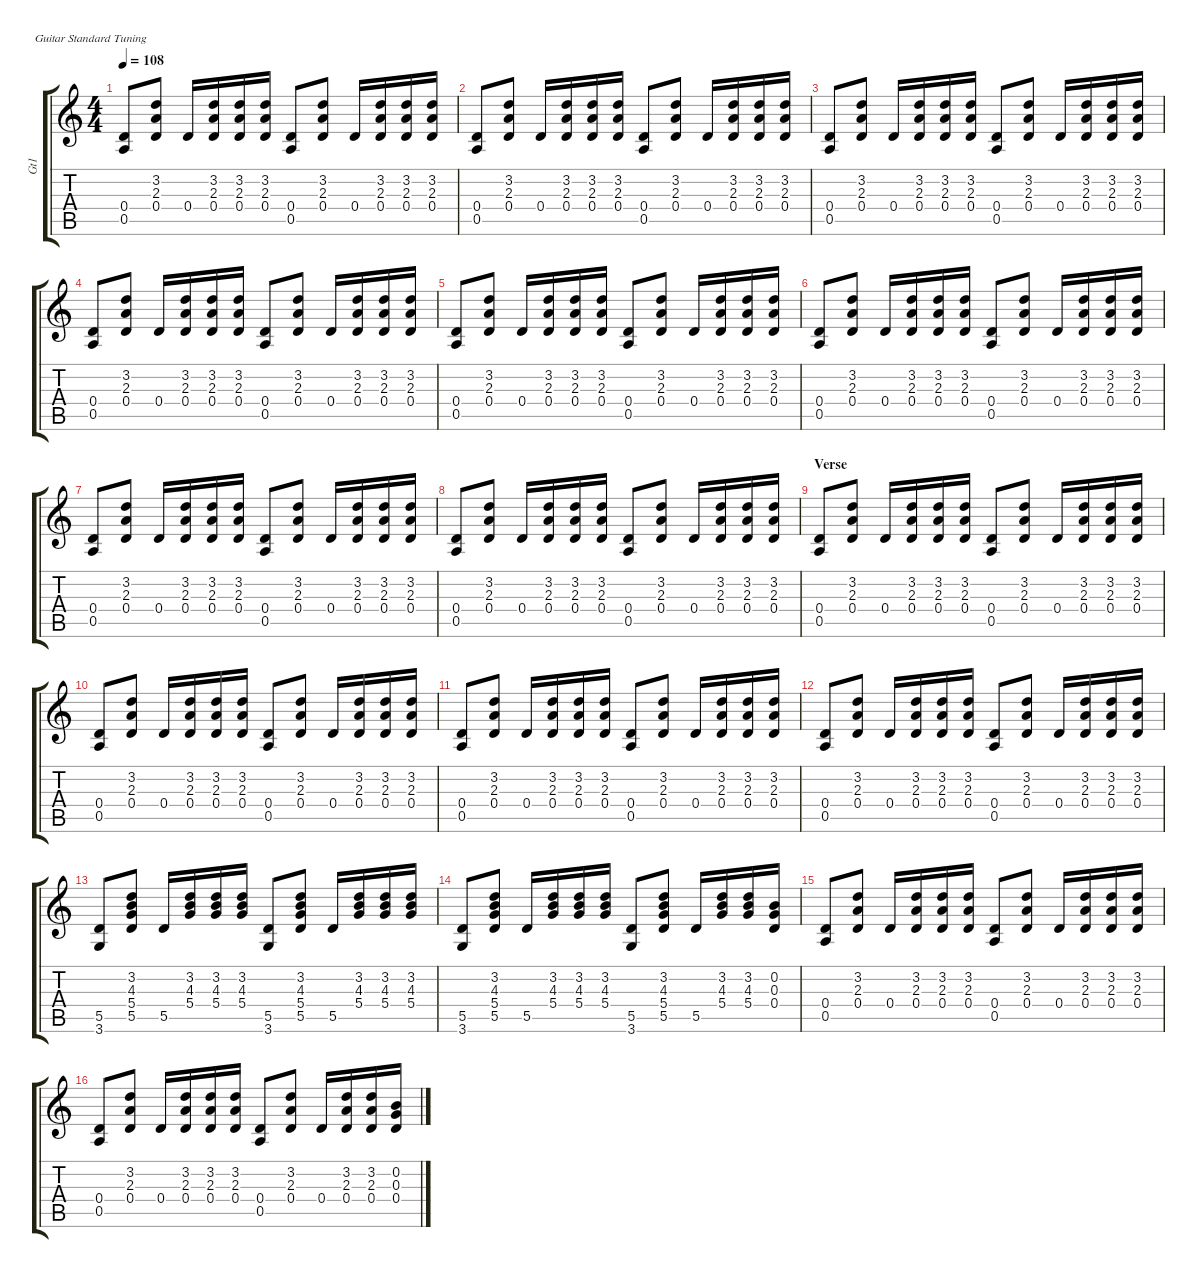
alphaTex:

\defaultSystemsLayout 4
\hideDynamics
\bracketExtendMode groupsimilarinstruments
\otherSystemsTrackNameOrientation horizontal
\chordDiagramsInScore
\track ("Acoustic rhythm" "Gt1") {instrument acousticguitarnylon}
\staff {score tabs}
\tuning (E4 B3 G3 D3 A2 E2)
\ts (4 4)
\tempo 108
\clef g2
\ks c
(0.5 0.4).8{dy mf instrument acousticguitarnylon} (0.4 2.3 3.2).8 0.4.16 (0.4 2.3 3.2).16 (0.4 2.3 3.2).16 (0.4 2.3 3.2).16 (0.4 0.5).8 (0.4 2.3 3.2).8 0.4.16 (0.4 2.3 3.2).16 (0.4 2.3 3.2).16 (0.4 2.3 3.2).16 |
(0.5 0.4).8 (0.4 2.3 3.2).8 0.4.16 (0.4 2.3 3.2).16 (0.4 2.3 3.2).16 (0.4 2.3 3.2).16 (0.4 0.5).8 (0.4 2.3 3.2).8 0.4.16 (0.4 2.3 3.2).16 (0.4 2.3 3.2).16 (0.4 2.3 3.2).16 |
(0.5 0.4).8 (0.4 2.3 3.2).8 0.4.16 (0.4 2.3 3.2).16 (0.4 2.3 3.2).16 (0.4 2.3 3.2).16 (0.4 0.5).8 (0.4 2.3 3.2).8 0.4.16 (0.4 2.3 3.2).16 (0.4 2.3 3.2).16 (0.4 2.3 3.2).16 |
(0.5 0.4).8 (0.4 2.3 3.2).8 0.4.16 (0.4 2.3 3.2).16 (0.4 2.3 3.2).16 (0.4 2.3 3.2).16 (0.4 0.5).8 (0.4 2.3 3.2).8 0.4.16 (0.4 2.3 3.2).16 (0.4 2.3 3.2).16 (0.4 2.3 3.2).16 |
(0.5 0.4).8 (0.4 2.3 3.2).8 0.4.16 (0.4 2.3 3.2).16 (0.4 2.3 3.2).16 (0.4 2.3 3.2).16 (0.4 0.5).8 (0.4 2.3 3.2).8 0.4.16 (0.4 2.3 3.2).16 (0.4 2.3 3.2).16 (0.4 2.3 3.2).16 |
(0.5 0.4).8 (0.4 2.3 3.2).8 0.4.16 (0.4 2.3 3.2).16 (0.4 2.3 3.2).16 (0.4 2.3 3.2).16 (0.4 0.5).8 (0.4 2.3 3.2).8 0.4.16 (0.4 2.3 3.2).16 (0.4 2.3 3.2).16 (0.4 2.3 3.2).16 |
(0.5 0.4).8 (0.4 2.3 3.2).8 0.4.16 (0.4 2.3 3.2).16 (0.4 2.3 3.2).16 (0.4 2.3 3.2).16 (0.4 0.5).8 (0.4 2.3 3.2).8 0.4.16 (0.4 2.3 3.2).16 (0.4 2.3 3.2).16 (0.4 2.3 3.2).16 |
(0.5 0.4).8 (0.4 2.3 3.2).8 0.4.16 (0.4 2.3 3.2).16 (0.4 2.3 3.2).16 (0.4 2.3 3.2).16 (0.4 0.5).8 (0.4 2.3 3.2).8 0.4.16 (0.4 2.3 3.2).16 (0.4 2.3 3.2).16 (0.4 2.3 3.2).16 |
\section ("" "Verse")
(0.5 0.4).8 (0.4 2.3 3.2).8 0.4.16 (0.4 2.3 3.2).16 (0.4 2.3 3.2).16 (0.4 2.3 3.2).16 (0.4 0.5).8 (0.4 2.3 3.2).8 0.4.16 (0.4 2.3 3.2).16 (0.4 2.3 3.2).16 (0.4 2.3 3.2).16 |
(0.5 0.4).8 (0.4 2.3 3.2).8 0.4.16 (0.4 2.3 3.2).16 (0.4 2.3 3.2).16 (0.4 2.3 3.2).16 (0.4 0.5).8 (0.4 2.3 3.2).8 0.4.16 (0.4 2.3 3.2).16 (0.4 2.3 3.2).16 (0.4 2.3 3.2).16 |
(0.5 0.4).8 (0.4 2.3 3.2).8 0.4.16 (0.4 2.3 3.2).16 (0.4 2.3 3.2).16 (0.4 2.3 3.2).16 (0.4 0.5).8 (0.4 2.3 3.2).8 0.4.16 (0.4 2.3 3.2).16 (0.4 2.3 3.2).16 (0.4 2.3 3.2).16 |
(0.5 0.4).8 (0.4 2.3 3.2).8 0.4.16 (0.4 2.3 3.2).16 (0.4 2.3 3.2).16 (0.4 2.3 3.2).16 (0.4 0.5).8 (0.4 2.3 3.2).8 0.4.16 (0.4 2.3 3.2).16 (0.4 2.3 3.2).16 (0.4 2.3 3.2).16 |
(3.6 5.5).8 (5.5 5.4 4.3 3.2).8 5.5.16 (5.4 4.3 3.2).16 (3.2 4.3 5.4).16 (5.4 4.3 3.2).16 (5.5 3.6).8 (5.5 5.4 4.3 3.2).8 5.5.16 (5.4 4.3 3.2).16 (5.4 4.3 3.2).16 (5.4 4.3 3.2).16 |
(3.6 5.5).8 (5.5 5.4 4.3 3.2).8 5.5.16 (5.4 4.3 3.2).16 (3.2 4.3 5.4).16 (5.4 4.3 3.2).16 (5.5 3.6).8 (5.5 5.4 4.3 3.2).8 5.5.16 (5.4 4.3 3.2).16 (5.4 4.3 3.2).16 (0.4 0.3 0.2).16 |
(0.5 0.4).8 (0.4 2.3 3.2).8 0.4.16 (0.4 2.3 3.2).16 (3.2 2.3 0.4).16 (0.4 2.3 3.2).16 (0.4 0.5).8 (0.4 2.3 3.2).8 0.4.16 (0.4 2.3 3.2).16 (0.4 2.3 3.2).16 (0.4 2.3 3.2).16 |
(0.4 0.5).8 (0.4 2.3 3.2).8 0.4.16 (0.4 2.3 3.2).16 (0.4 2.3 3.2).16 (0.4 2.3 3.2).16 (0.4 0.5).8 (0.4 2.3 3.2).8 0.4.16 (0.4 2.3 3.2).16 (0.4 2.3 3.2).16 (0.4 0.3 0.2).16
